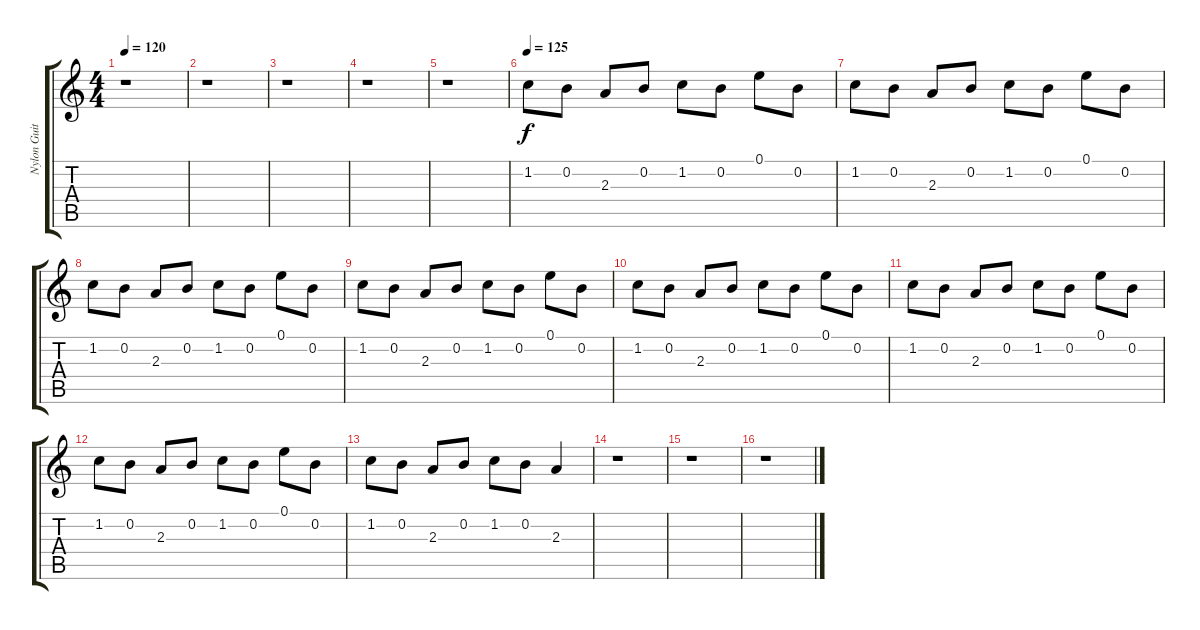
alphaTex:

\track ("Nylon Guitar" "Nylon Guit") {instrument acousticguitarnylon}
\staff {score tabs}
\tuning (E4 B3 G3 D3 A2 E2) {hide}
\ts (4 4)
\tempo 120
\clef g2
\ks c
r.1{dy f} |
r.1 |
r.1 |
r.1 |
r.1 |
\tempo 125
1.2.8 0.2.8 2.3.8 0.2.8 1.2.8 0.2.8 0.1.8 0.2.8 |
1.2.8 0.2.8 2.3.8 0.2.8 1.2.8 0.2.8 0.1.8 0.2.8 |
1.2.8 0.2.8 2.3.8 0.2.8 1.2.8 0.2.8 0.1.8 0.2.8 |
1.2.8 0.2.8 2.3.8 0.2.8 1.2.8 0.2.8 0.1.8 0.2.8 |
1.2.8 0.2.8 2.3.8 0.2.8 1.2.8 0.2.8 0.1.8 0.2.8 |
1.2.8 0.2.8 2.3.8 0.2.8 1.2.8 0.2.8 0.1.8 0.2.8 |
1.2.8 0.2.8 2.3.8 0.2.8 1.2.8 0.2.8 0.1.8 0.2.8 |
1.2.8 0.2.8 2.3.8 0.2.8 1.2.8 0.2.8 2.3.4 |
r.1 |
r.1 |
r.1
